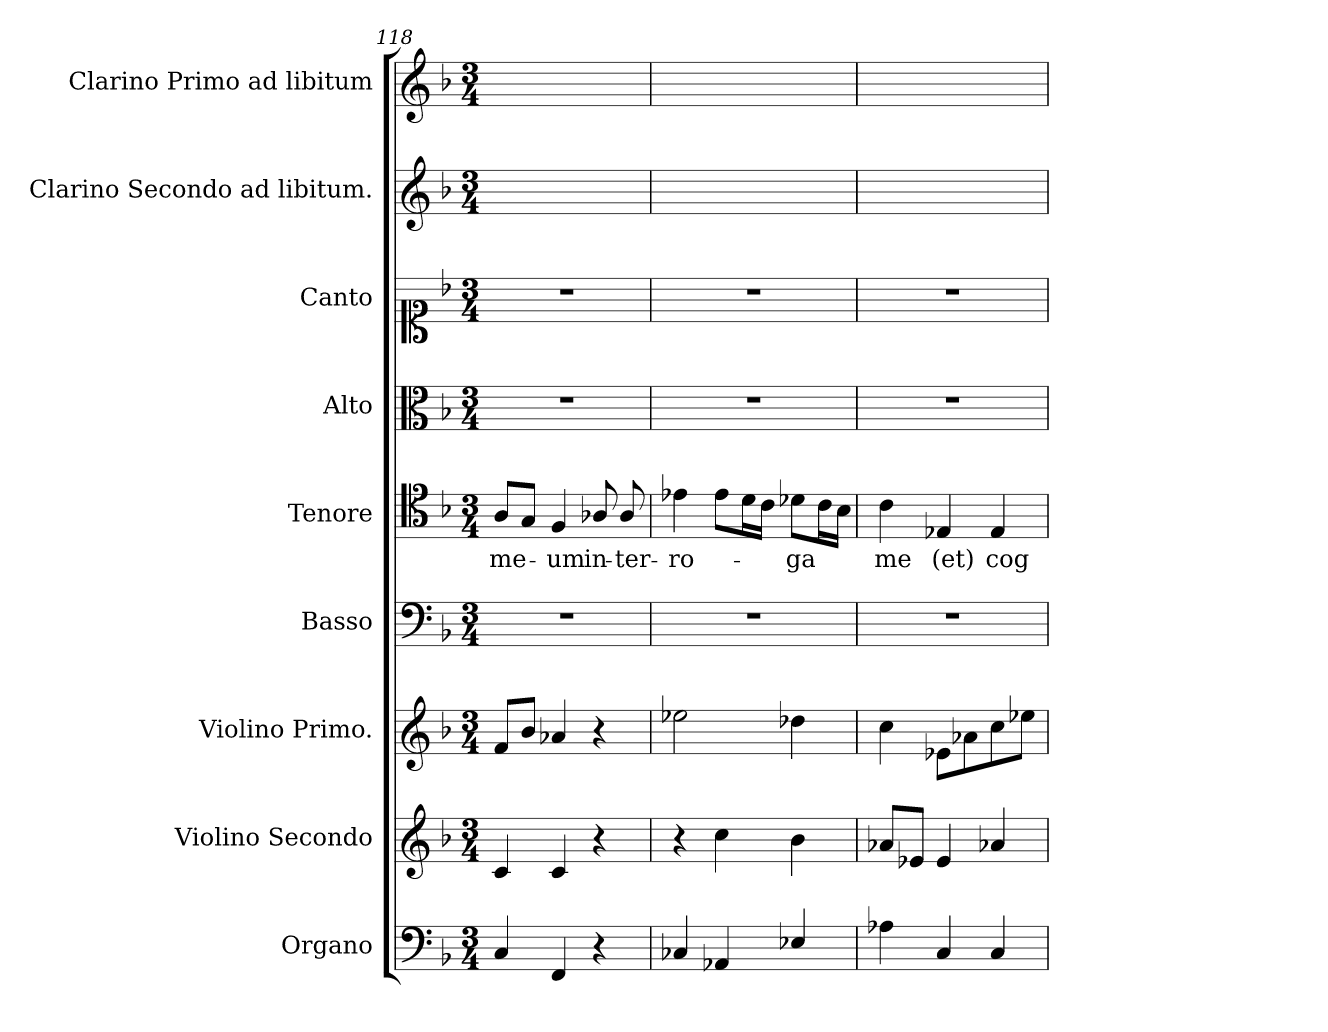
**kern	**kern	**kern	**kern	**kern	**text	**kern	**kern	**kern	**kern
*part9	*part8	*part7	*part6	*part5	*part5	*part4	*part3	*part2	*part1
*staff9	*staff8	*staff7	*staff6	*staff5	*staff5	*staff4	*staff3	*staff2	*staff1
*I"Organo	*I"Violino Secondo	*I"Violino Primo.	*I"Basso	*I"Tenore	*	*I"Alto	*I"Canto	*I"Clarino Secondo ad libitum.	*I"Clarino Primo ad libitum
*I'org	*	*I'vl I	*I'B	*I'T	*	*I'A	*I'C	*I'clno II	*I'clno I
*clefF4	*clefG2	*clefG2	*clefF4	*clefC4	*	*clefC3	*clefC1	*clefG2	*clefG2
*k[b-]	*k[b-]	*k[b-]	*k[b-]	*k[b-]	*	*k[b-]	*k[b-]	*k[b-]	*k[b-]
*F:	*F:	*F:	*F:	*F:	*	*F:	*F:	*F:	*F:
*M3/4	*M3/4	*M3/4	*M3/4	*M3/4	*	*M3/4	*M3/4	*M3/4	*M3/4
=118	=118	=118	=118	=118	=118	=118	=118	=118	=118
4C/	4c/	8f/L	2.r	8A/L	me-	2.r	2.r	2.ryy	2.ryy
.	.	8b-/J	.	8G/J	.	.	.	.	.
4FF/	4c/	4a-X/	.	4F/	-um	.	.	.	.
4r	4r	4r	.	8A-X/	in-	.	.	.	.
.	.	.	.	8A-/	-ter-	.	.	.	.
=119	=119	=119	=119	=119	=119	=119	=119	=119	=119
4C-X/	4r	2ee-X\	2.r	4e-X\	-ro-	2.r	2.r	2.ryy	2.ryy
4AA-X/	4cc\	.	.	8e-\L	.	.	.	.	.
.	.	.	.	16d\L	.	.	.	.	.
.	.	.	.	16c\JJ	.	.	.	.	.
4E-X/	4b-\	4dd-X\	.	8d-X\L	-ga	.	.	.	.
.	.	.	.	16c\L	.	.	.	.	.
.	.	.	.	16B-\JJ	.	.	.	.	.
=120	=120	=120	=120	=120	=120	=120	=120	=120	=120
4A-X\	8a-X/L	4cc\	2.r	4c\	me	2.r	2.r	2.ryy	2.ryy
.	8e-X/J	.	.	.	.	.	.	.	.
4C/	4e-/	8e-X\L	.	4E-X/	(et)	.	.	.	.
.	.	8a-X\	.	.	.	.	.	.	.
4C/	4a-X/	8cc\	.	4E-/	cog-	.	.	.	.
.	.	8ee-X\J	.	.	.	.	.	.	.
=	=	=	=	=	=	=	=	=	=
*-	*-	*-	*-	*-	*-	*-	*-	*-	*-
